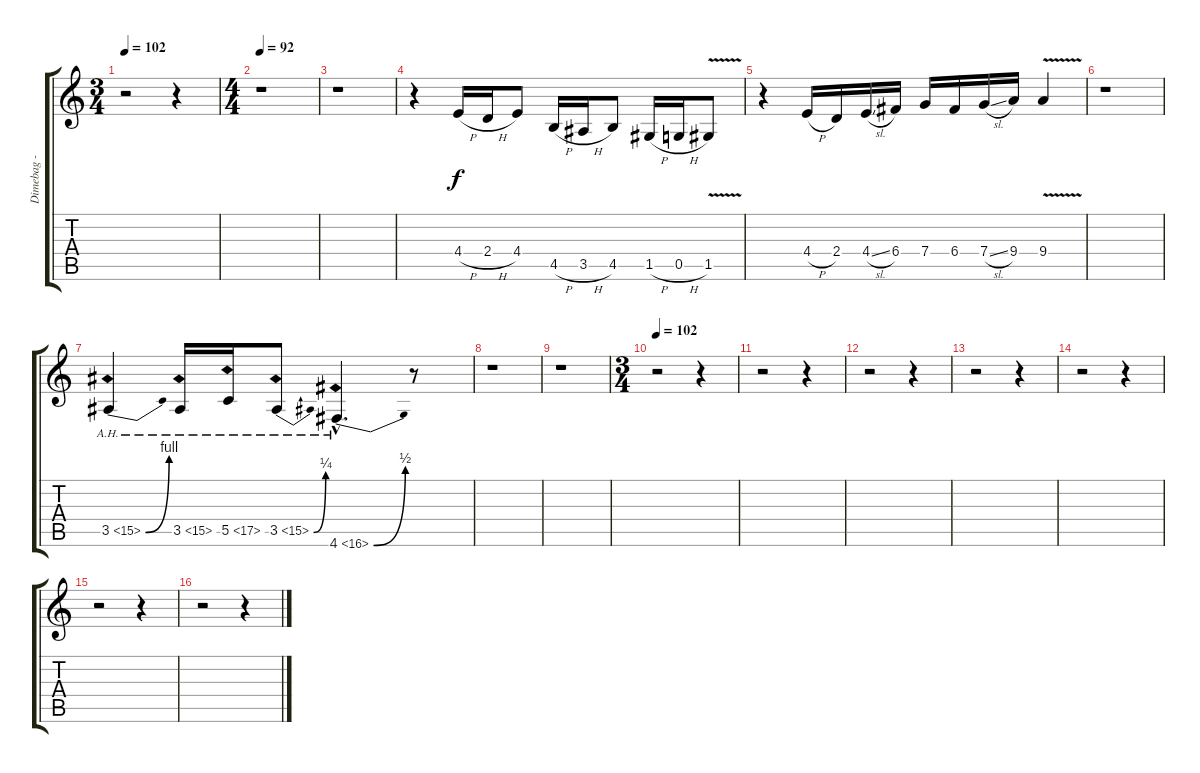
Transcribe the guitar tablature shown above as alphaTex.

\track ("Dimebag - harmonics/fills" "Dimebag - ") {instrument guitarharmonics}
\staff {score tabs}
\tuning (D4 A3 F3 C3 G2 D2) {hide}
\ts (3 4)
\tempo 102
\clef g2
\ks c
r.2{dy f} r.4 |
\ts (4 4)
\section ("" "")
\tempo 92
r.1 |
r.1 |
r.4{instrument distortionguitar} 4.4{h}.16 2.4{h}.16 4.4.8 4.5{h}.16 3.5{h}.16 4.5.8 1.5{h}.16 0.5{h}.16 1.5{v}.8 |
r.4 4.4{h}.16 2.4.16 4.4{sl}.16 6.4.16 7.4.16 6.4.16 7.4{sl}.16 9.4.16 9.4{v}.4 |
\section ("" "")
r.1 |
3.5{be (bend 0 0 60 4) ah 12}.4{instrument guitarharmonics} 3.5{ah 12}.16 5.5{ah 12}.16 3.5{be (bend 0 0 60 1) ah 12}.8 4.6{be (bend 0 0 60 2) ah 12 hac}.4{d} r.8 |
r.1 |
r.1 |
\ts (3 4)
\section ("" "")
\tempo 102
r.2 r.4 |
r.2 r.4 |
r.2 r.4 |
r.2 r.4 |
r.2 r.4 |
r.2 r.4 |
r.2 r.4
